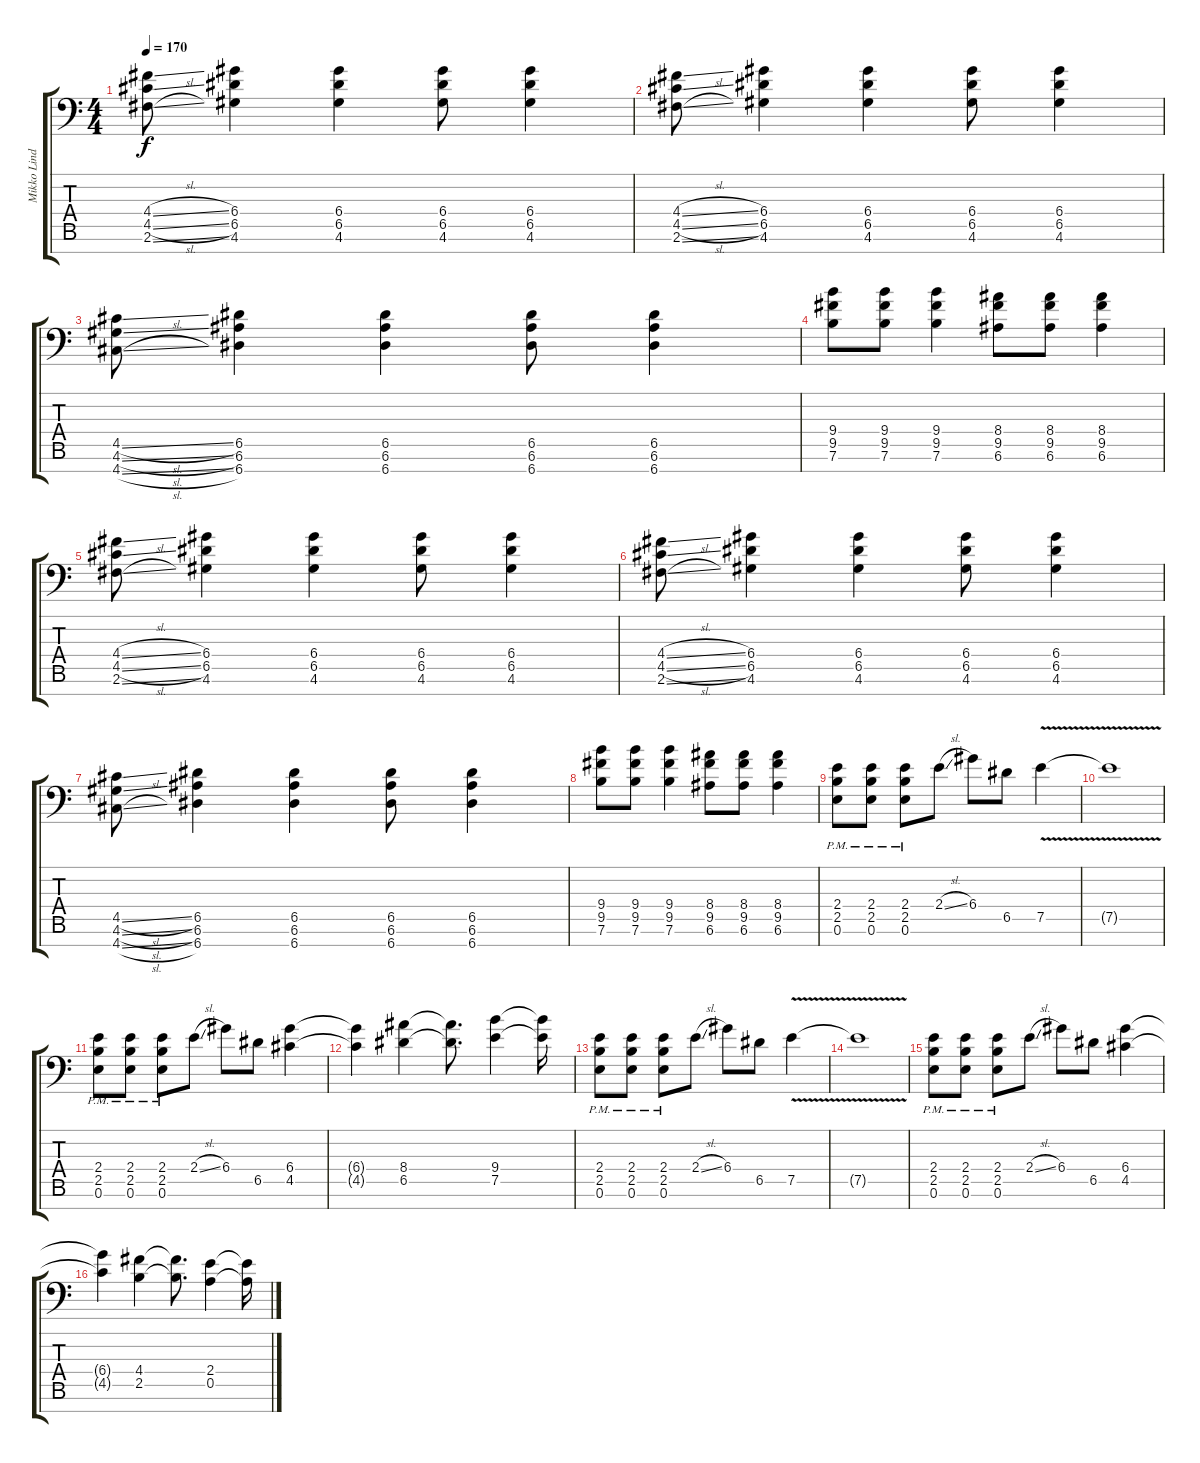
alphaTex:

\track ("Mikko Lindström" "Mikko Lind") {instrument acousticguitarsteel}
\staff {score tabs}
\tuning (E4 B3 G3 D3 A2 E2 A1) {hide}
\ts (4 4)
\tempo 170
\clef f4
\ks c
(4.4{sl} 4.5{sl} 2.6{sl}).8{dy f} (6.4 6.5 4.6).4 (6.4 6.5 4.6).4 (6.4 6.5 4.6).8 (6.4 6.5 4.6).4 |
(4.4{sl} 4.5{sl} 2.6{sl}).8 (6.4 6.5 4.6).4 (6.4 6.5 4.6).4 (6.4 6.5 4.6).8 (6.4 6.5 4.6).4 |
(4.5{sl} 4.6{sl} 4.7{sl}).8 (6.5 6.6 6.7).4 (6.5 6.6 6.7).4 (6.5 6.6 6.7).8 (6.5 6.6 6.7).4 |
(9.4 9.5 7.6).8 (9.4 9.5 7.6).8 (9.4 9.5 7.6).4 (8.4 9.5 6.6).8 (8.4 9.5 6.6).8 (8.4 9.5 6.6).4 |
(4.4{sl} 4.5{sl} 2.6{sl}).8 (6.4 6.5 4.6).4 (6.4 6.5 4.6).4 (6.4 6.5 4.6).8 (6.4 6.5 4.6).4 |
(4.4{sl} 4.5{sl} 2.6{sl}).8 (6.4 6.5 4.6).4 (6.4 6.5 4.6).4 (6.4 6.5 4.6).8 (6.4 6.5 4.6).4 |
(4.5{sl} 4.6{sl} 4.7{sl}).8 (6.5 6.6 6.7).4 (6.5 6.6 6.7).4 (6.5 6.6 6.7).8 (6.5 6.6 6.7).4 |
(9.4 9.5 7.6).8 (9.4 9.5 7.6).8 (9.4 9.5 7.6).4 (8.4 9.5 6.6).8 (8.4 9.5 6.6).8 (8.4 9.5 6.6).4 |
(2.4{pm} 2.5{pm} 0.6{pm}).8 (2.4{pm} 2.5{pm} 0.6{pm}).8 (2.4{pm} 2.5{pm} 0.6{pm}).8 2.4{sl}.8 6.4.8 6.5.8 7.5{v}.4 |
7.5{t}.1 |
(2.4{pm} 2.5{pm} 0.6{pm}).8 (2.4{pm} 2.5{pm} 0.6{pm}).8 (2.4{pm} 2.5{pm} 0.6{pm}).8 2.4{sl}.8 6.4.8 6.5.8 (6.4 4.5).4 |
(6.4{t} 4.5{t}).4 (8.4 6.5).4 (8.4{t} 6.5{t}).8{d} (9.4 7.5).4 (9.4{t} 7.5{t}).16 |
(2.4{pm} 2.5{pm} 0.6{pm}).8 (2.4{pm} 2.5{pm} 0.6{pm}).8 (2.4{pm} 2.5{pm} 0.6{pm}).8 2.4{sl}.8 6.4.8 6.5.8 7.5{v}.4 |
7.5{t}.1 |
(2.4{pm} 2.5{pm} 0.6{pm}).8 (2.4{pm} 2.5{pm} 0.6{pm}).8 (2.4{pm} 2.5{pm} 0.6{pm}).8 2.4{sl}.8 6.4.8 6.5.8 (6.4 4.5).4 |
(6.4{t} 4.5{t}).4 (4.4 2.5).4 (4.4{t} 2.5{t}).8{d} (2.4 0.5).4 (2.4{t} 0.5{t}).16
